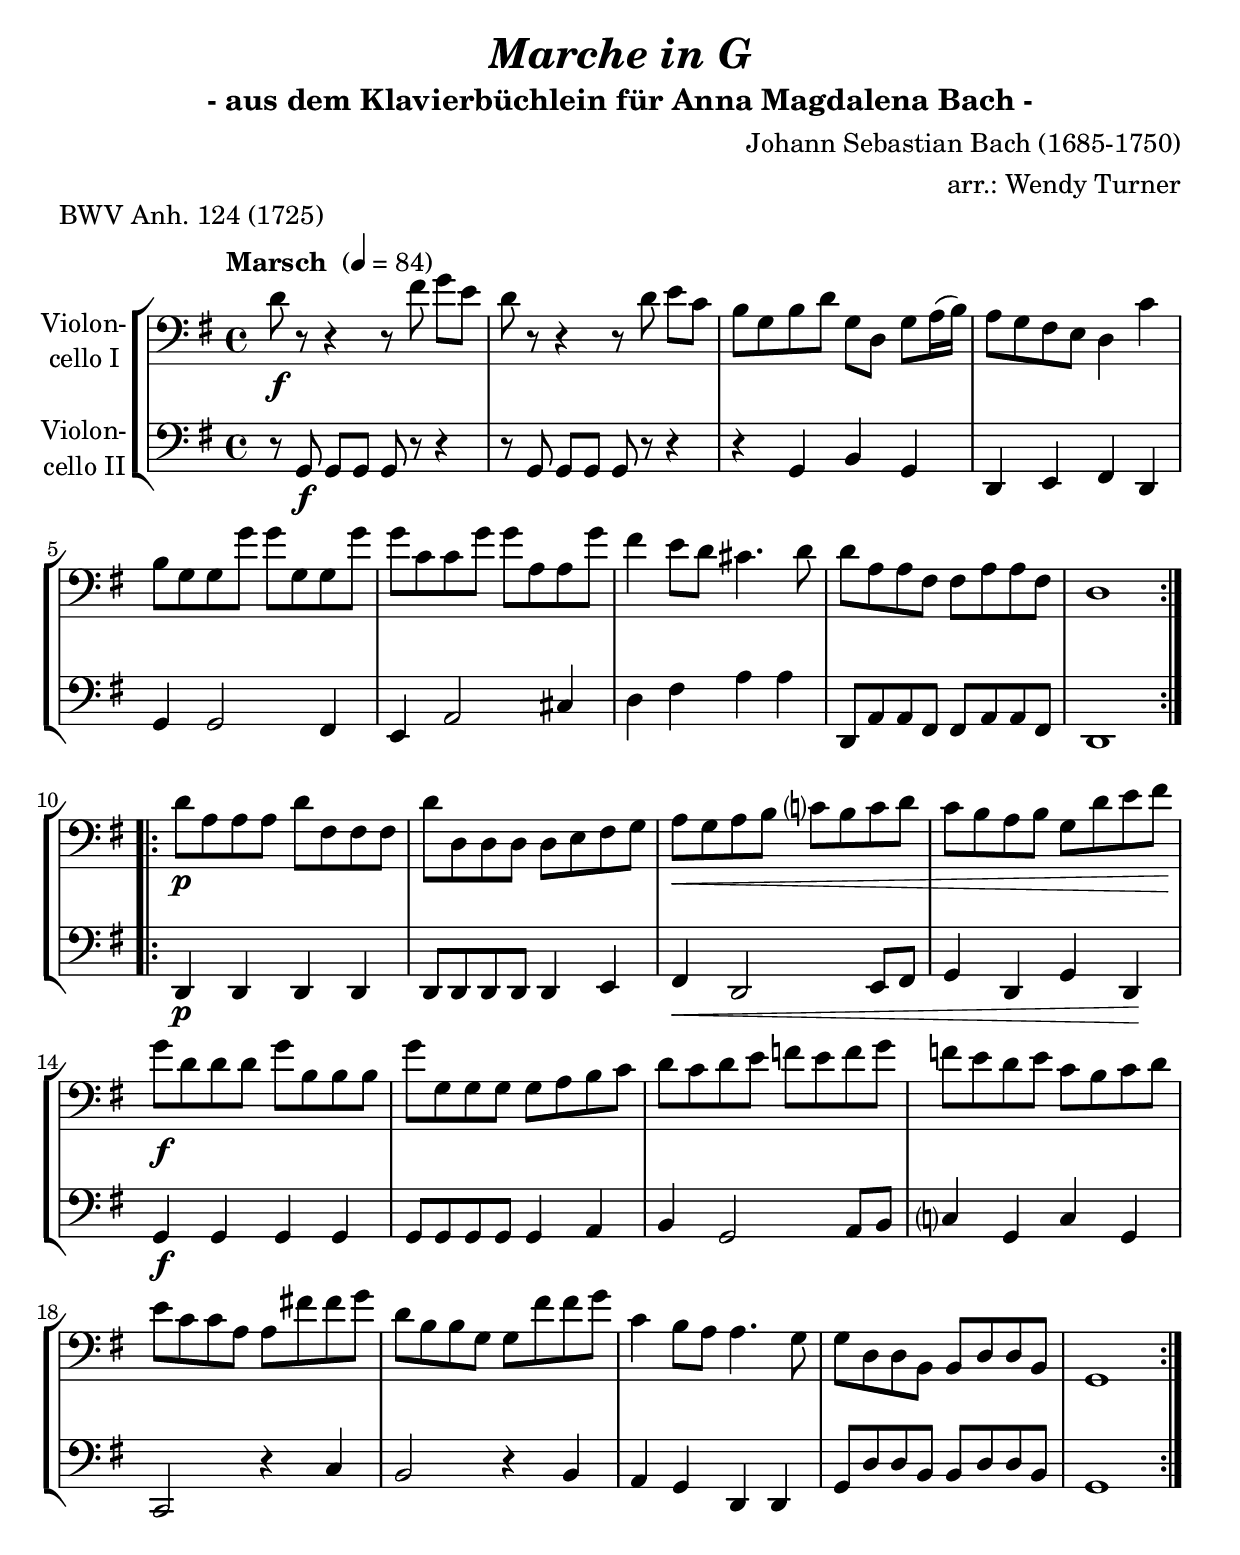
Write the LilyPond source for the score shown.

\version "2.18.2"
\include "deutsch.ly"

#(set-global-staff-size 23)

\header {
  title     = \markup \bold \italic "Marche in G"
  subtitle  = "- aus dem Klavierbüchlein für Anna Magdalena Bach -"
  composer  = "Johann Sebastian Bach (1685-1750)"
  arranger  = "arr.: Wendy Turner"
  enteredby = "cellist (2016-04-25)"
  piece     = "BWV Anh. 124 (1725)"
}

voiceconsts = {
  \key g \major
  \time 4/4
  \clef "bass"
  \tempo "Marsch " 4=84
  % \numericTimeSignature
  \compressFullBarRests
  \set tupletSpannerDuration = #(ly:make-moment 1 4)
  % Set default beaming for all staves
  \set Timing.beamExceptions = #'()
  \set Timing.baseMoment     = #(ly:make-moment 1 4)
  \set Timing.beatStructure  = #'(1 1 1 1)
}

%mifl= "oboe"
mihi= "trumpet"
mist = "string ensemble 1"
%miva = "pizzicato strings"
milo = "bassoon"
%milo = "drawbar organ"
%miba = "harpsichord"
miba = "electric bass (finger)"

va = \relative c' {
  \voiceconsts

  \repeat volta 2 {
    d8\f r r4 r8 fis g e
    d r r4 r8 d e c
    h[ g h d] g, d g a16( h)

    a8[ g fis e] d4 c'
    h8[ g g g'] g[ g, g g']
    g[ c, c g'] g[ a, a g']
    fis4 e8 d cis4. d8

    d[ a a fis] fis[ a a fis]
    d1
  }

  \repeat volta 2 {
    d'8[\p a a a] d[ fis, fis fis]
    d'[ d, d d] d[ e fis g]

    a[\< g a h] c?[ h c d]
    c[ h a h] g[ d' e fis]\!
    g[\f d d d] g[ h, h h]
    g'[ g, g g] g[ a h c]

    d[ c d e] f[ e f g]
    f[ e d e] c[ h c d]
    e[ c c a] a[ fis'! fis g]

    d[ h h g] g[ fis' fis g]
    c,4 h8 a a4. g8
    g[ d d h] h[ d d h]
    g1
  }
}

vb = \relative c {
  \voiceconsts

  \repeat volta 2 {
    r8 g\f g g g r r4
    r8 g g g g r r4
    r g h g

    d e fis d
    g g2 fis4
    e a2 cis4
    d fis a a

    d,,8[ a' a fis] fis[ a a fis]
    d1
  }

  \repeat volta 2 {
    d4\p d d d
    d8[ d d d] d4 e

    fis\< d2 e8 fis
    g4 d g d\!
    g\f g g g
    g8[ g g g] g4 a

    h g2 a8 h
    c?4 g c g
    c,2 r4 c'

    h2 r4 h
    a g d d
    g8[ d' d h] h[ d d h]
    g1
  }
}


music = \new StaffGroup <<
      \new Staff {
        \set Staff.midiInstrument = \milo
        \set Staff.instrumentName = \markup \center-column { "Violon-" "cello I" }
        \transpose g g { \va }
      }

      \new Staff {
        \set Staff.midiInstrument = \miba
        \set Staff.instrumentName = \markup \center-column { "Violon-" "cello II" }
        \transpose g g { \vb }
      }
>>

\book {
  \score {
   \music
    \layout {}
  }

  \score {
    \unfoldRepeats \music

    \midi {
      \context {
        \Score
      }
    }
  }
}
